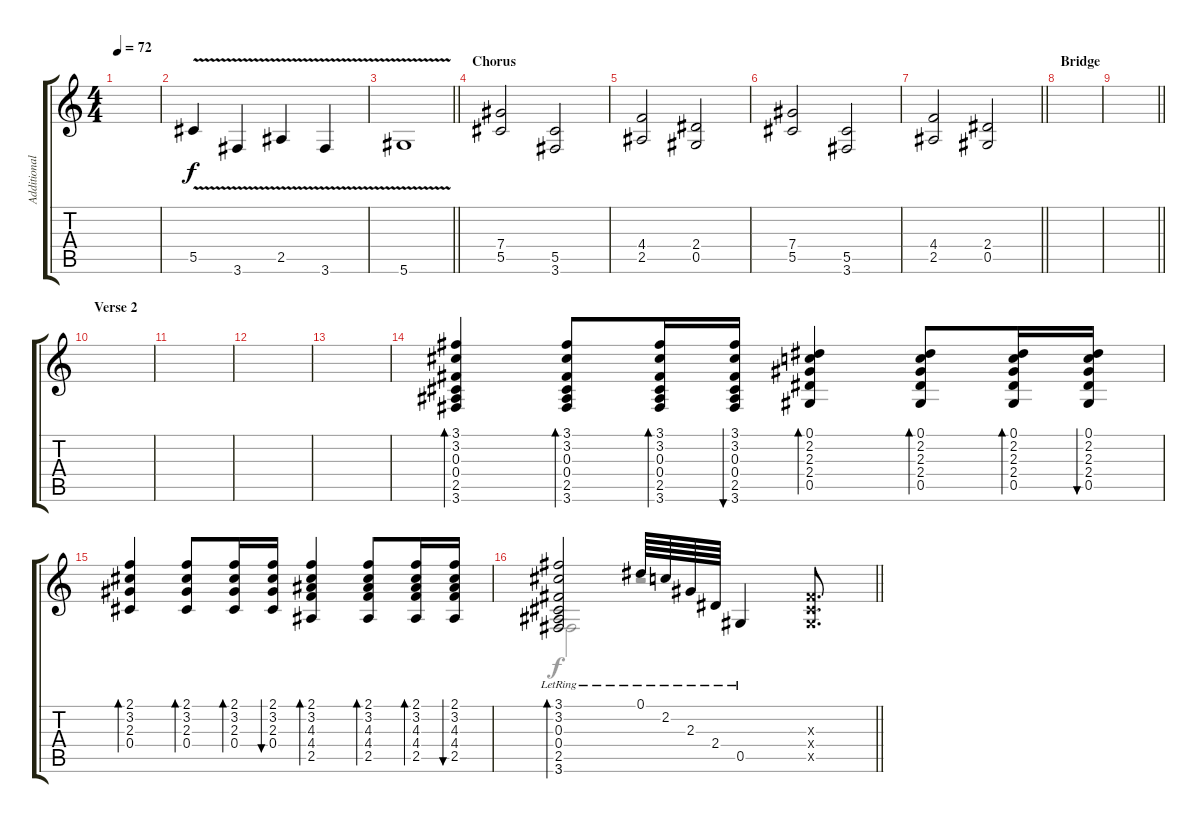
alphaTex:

\track ("Additional guitar" "Additional") {instrument distortionguitar}
\staff {score tabs}
\tuning (Eb4 Bb3 Gb3 Db3 Ab2 Eb2) {hide}
\voice
\ts (4 4)
\tempo 72
\clef g2
\ks c
|
5.5{v}.4 3.6{v}.4 2.5{v}.4 3.6{v}.4 |
\barLineRight lightlight
5.6{v}.1 |
\section ("" "Chorus")
(7.4 5.5).2 (5.5 3.6).2 |
(4.4 2.5).2 (2.4 0.5).2 |
(7.4 5.5).2 (5.5 3.6).2 |
\barLineRight lightlight
(4.4 2.5).2 (2.4 0.5).2 |
\section ("" "Bridge")
|
\barLineRight lightlight
|
\section ("" "Verse 2")
|
|
|
|
(3.1 3.2 0.3 0.4 2.5 3.6).4{bd 60 instrument acousticguitarsteel} (3.1 3.2 0.3 0.4 2.5 3.6).8{bd 60} (3.1 3.2 0.3 0.4 2.5 3.6).16{bd 60} (3.1 3.2 0.3 0.4 2.5 3.6).16{bu 60} (0.1 2.2 2.3 2.4 0.5).4{bd 60} (0.1 2.2 2.3 2.4 0.5).8{bd 60} (0.1 2.2 2.3 2.4 0.5).16{bd 60} (0.1 2.2 2.3 2.4 0.5).16{bu 60} |
(2.1 3.2 2.3 0.4).4{bd 60} (2.1 3.2 2.3 0.4).8{bd 60} (2.1 3.2 2.3 0.4).16{bd 60} (2.1 3.2 2.3 0.4).16{bu 60} (2.1 3.2 4.3 4.4 2.5).4{bd 60} (2.1 3.2 4.3 4.4 2.5).8{bd 60} (2.1 3.2 4.3 4.4 2.5).16{bd 60} (2.1 3.2 4.3 4.4 2.5).16{bu 60} |
\barLineRight lightlight
(3.1 3.2 0.3 0.4 2.5 3.6{lr}).2{bd 120} 0.1{lr}.64 2.2{lr}.64 2.3{lr}.64 2.4{lr}.64 0.5{lr}.4 (0.3{x} 0.4{x} 0.5{x}).8{d}
\voice
\clef g2
\ottava regular
\simile none
\ks c
|
|
\barLineRight lightlight
|
|
|
|
\barLineRight lightlight
|
|
\barLineRight lightlight
|
|
|
|
|
|
|
\barLineRight lightlight
3.6.2 r.2
